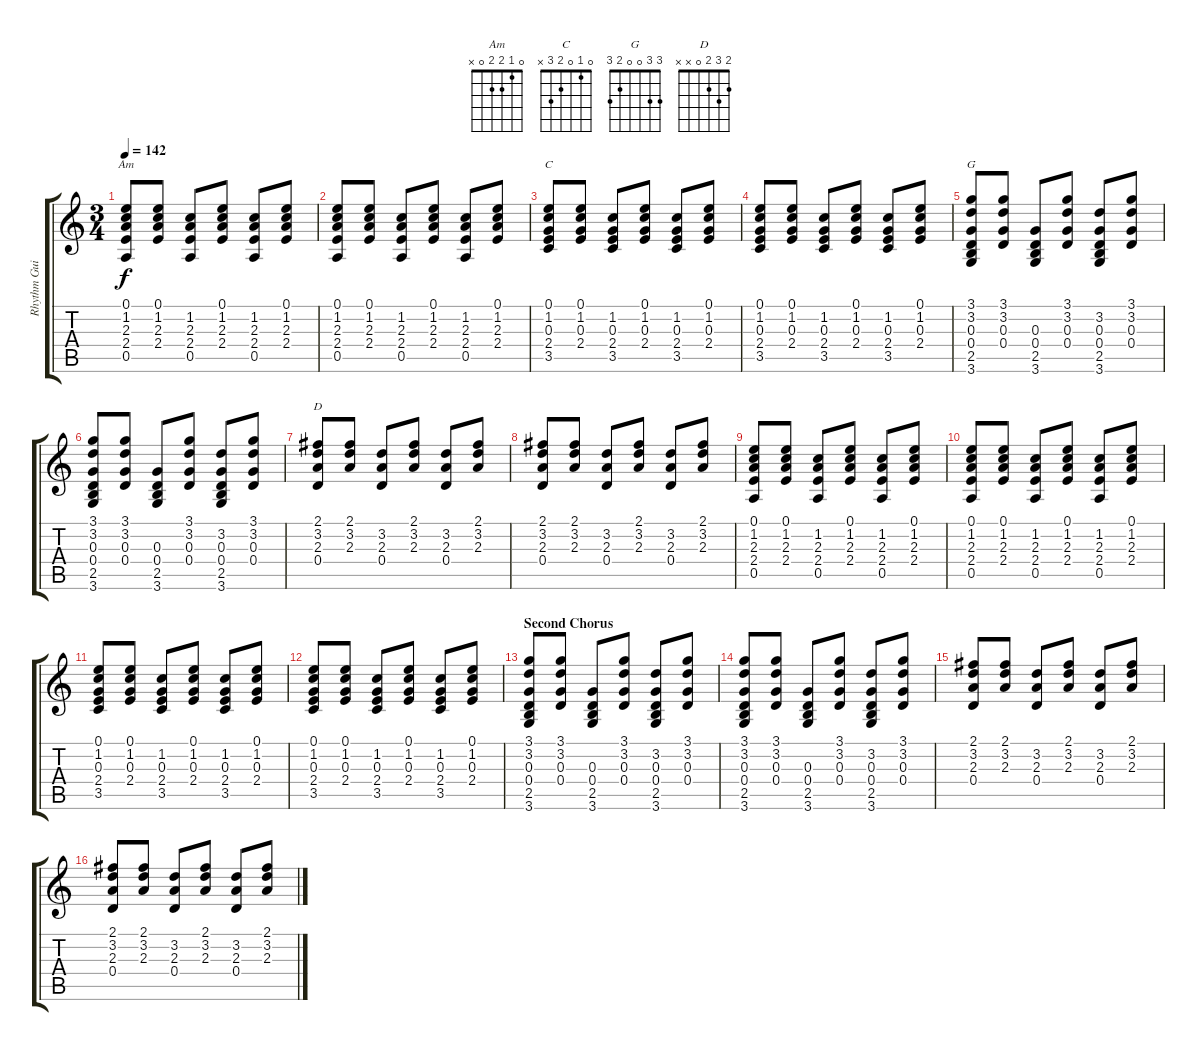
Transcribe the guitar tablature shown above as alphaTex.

\track ("Rhythm Guitar (no capo)" "Rhythm Gui") {instrument acousticguitarsteel}
\staff {score tabs}
\tuning (E4 B3 G3 D3 A2 E2) {hide}
\chord ("Am" 0 1 2 2 0 x)
\chord ("C" 0 1 0 2 3 x)
\chord ("G" 3 3 0 0 2 3)
\chord ("D" 2 3 2 0 x x)
\ts (3 4)
\tempo 142
\clef g2
\ks c
(0.1 1.2 2.3 2.4 0.5).8{ch "Am" dy f} (0.1 1.2 2.3 2.4).8 (1.2 2.3 2.4 0.5).8 (0.1 1.2 2.3 2.4).8 (1.2 2.3 2.4 0.5).8 (0.1 1.2 2.3 2.4).8 |
(0.1 1.2 2.3 2.4 0.5).8 (0.1 1.2 2.3 2.4).8 (1.2 2.3 2.4 0.5).8 (0.1 1.2 2.3 2.4).8 (1.2 2.3 2.4 0.5).8 (0.1 1.2 2.3 2.4).8 |
(0.1 1.2 0.3 2.4 3.5).8{ch "C"} (0.1 1.2 0.3 2.4).8 (1.2 0.3 2.4 3.5).8 (0.1 1.2 0.3 2.4).8 (1.2 0.3 2.4 3.5).8 (0.1 1.2 0.3 2.4).8 |
(0.1 1.2 0.3 2.4 3.5).8 (0.1 1.2 0.3 2.4).8 (1.2 0.3 2.4 3.5).8 (0.1 1.2 0.3 2.4).8 (1.2 0.3 2.4 3.5).8 (0.1 1.2 0.3 2.4).8 |
(3.1 3.2 0.3 0.4 2.5 3.6).8{ch "G"} (3.1 3.2 0.3 0.4).8 (0.3 0.4 2.5 3.6).8 (3.1 3.2 0.3 0.4).8 (3.2 0.3 0.4 2.5 3.6).8 (3.1 3.2 0.3 0.4).8 |
(3.1 3.2 0.3 0.4 2.5 3.6).8 (3.1 3.2 0.3 0.4).8 (0.3 0.4 2.5 3.6).8 (3.1 3.2 0.3 0.4).8 (3.2 0.3 0.4 2.5 3.6).8 (3.1 3.2 0.3 0.4).8 |
(2.1 3.2 2.3 0.4).8{ch "D"} (2.1 3.2 2.3).8 (3.2 2.3 0.4).8 (2.1 3.2 2.3).8 (3.2 2.3 0.4).8 (2.1 3.2 2.3).8 |
(2.1 3.2 2.3 0.4).8 (2.1 3.2 2.3).8 (3.2 2.3 0.4).8 (2.1 3.2 2.3).8 (3.2 2.3 0.4).8 (2.1 3.2 2.3).8 |
(0.1 1.2 2.3 2.4 0.5).8 (0.1 1.2 2.3 2.4).8 (1.2 2.3 2.4 0.5).8 (0.1 1.2 2.3 2.4).8 (1.2 2.3 2.4 0.5).8 (0.1 1.2 2.3 2.4).8 |
(0.1 1.2 2.3 2.4 0.5).8 (0.1 1.2 2.3 2.4).8 (1.2 2.3 2.4 0.5).8 (0.1 1.2 2.3 2.4).8 (1.2 2.3 2.4 0.5).8 (0.1 1.2 2.3 2.4).8 |
(0.1 1.2 0.3 2.4 3.5).8 (0.1 1.2 0.3 2.4).8 (1.2 0.3 2.4 3.5).8 (0.1 1.2 0.3 2.4).8 (1.2 0.3 2.4 3.5).8 (0.1 1.2 0.3 2.4).8 |
(0.1 1.2 0.3 2.4 3.5).8 (0.1 1.2 0.3 2.4).8 (1.2 0.3 2.4 3.5).8 (0.1 1.2 0.3 2.4).8 (1.2 0.3 2.4 3.5).8 (0.1 1.2 0.3 2.4).8 |
\section ("" "Second Chorus")
(3.1 3.2 0.3 0.4 2.5 3.6).8 (3.1 3.2 0.3 0.4).8 (0.3 0.4 2.5 3.6).8 (3.1 3.2 0.3 0.4).8 (3.2 0.3 0.4 2.5 3.6).8 (3.1 3.2 0.3 0.4).8 |
(3.1 3.2 0.3 0.4 2.5 3.6).8 (3.1 3.2 0.3 0.4).8 (0.3 0.4 2.5 3.6).8 (3.1 3.2 0.3 0.4).8 (3.2 0.3 0.4 2.5 3.6).8 (3.1 3.2 0.3 0.4).8 |
(2.1 3.2 2.3 0.4).8 (2.1 3.2 2.3).8 (3.2 2.3 0.4).8 (2.1 3.2 2.3).8 (3.2 2.3 0.4).8 (2.1 3.2 2.3).8 |
(2.1 3.2 2.3 0.4).8 (2.1 3.2 2.3).8 (3.2 2.3 0.4).8 (2.1 3.2 2.3).8 (3.2 2.3 0.4).8 (2.1 3.2 2.3).8
